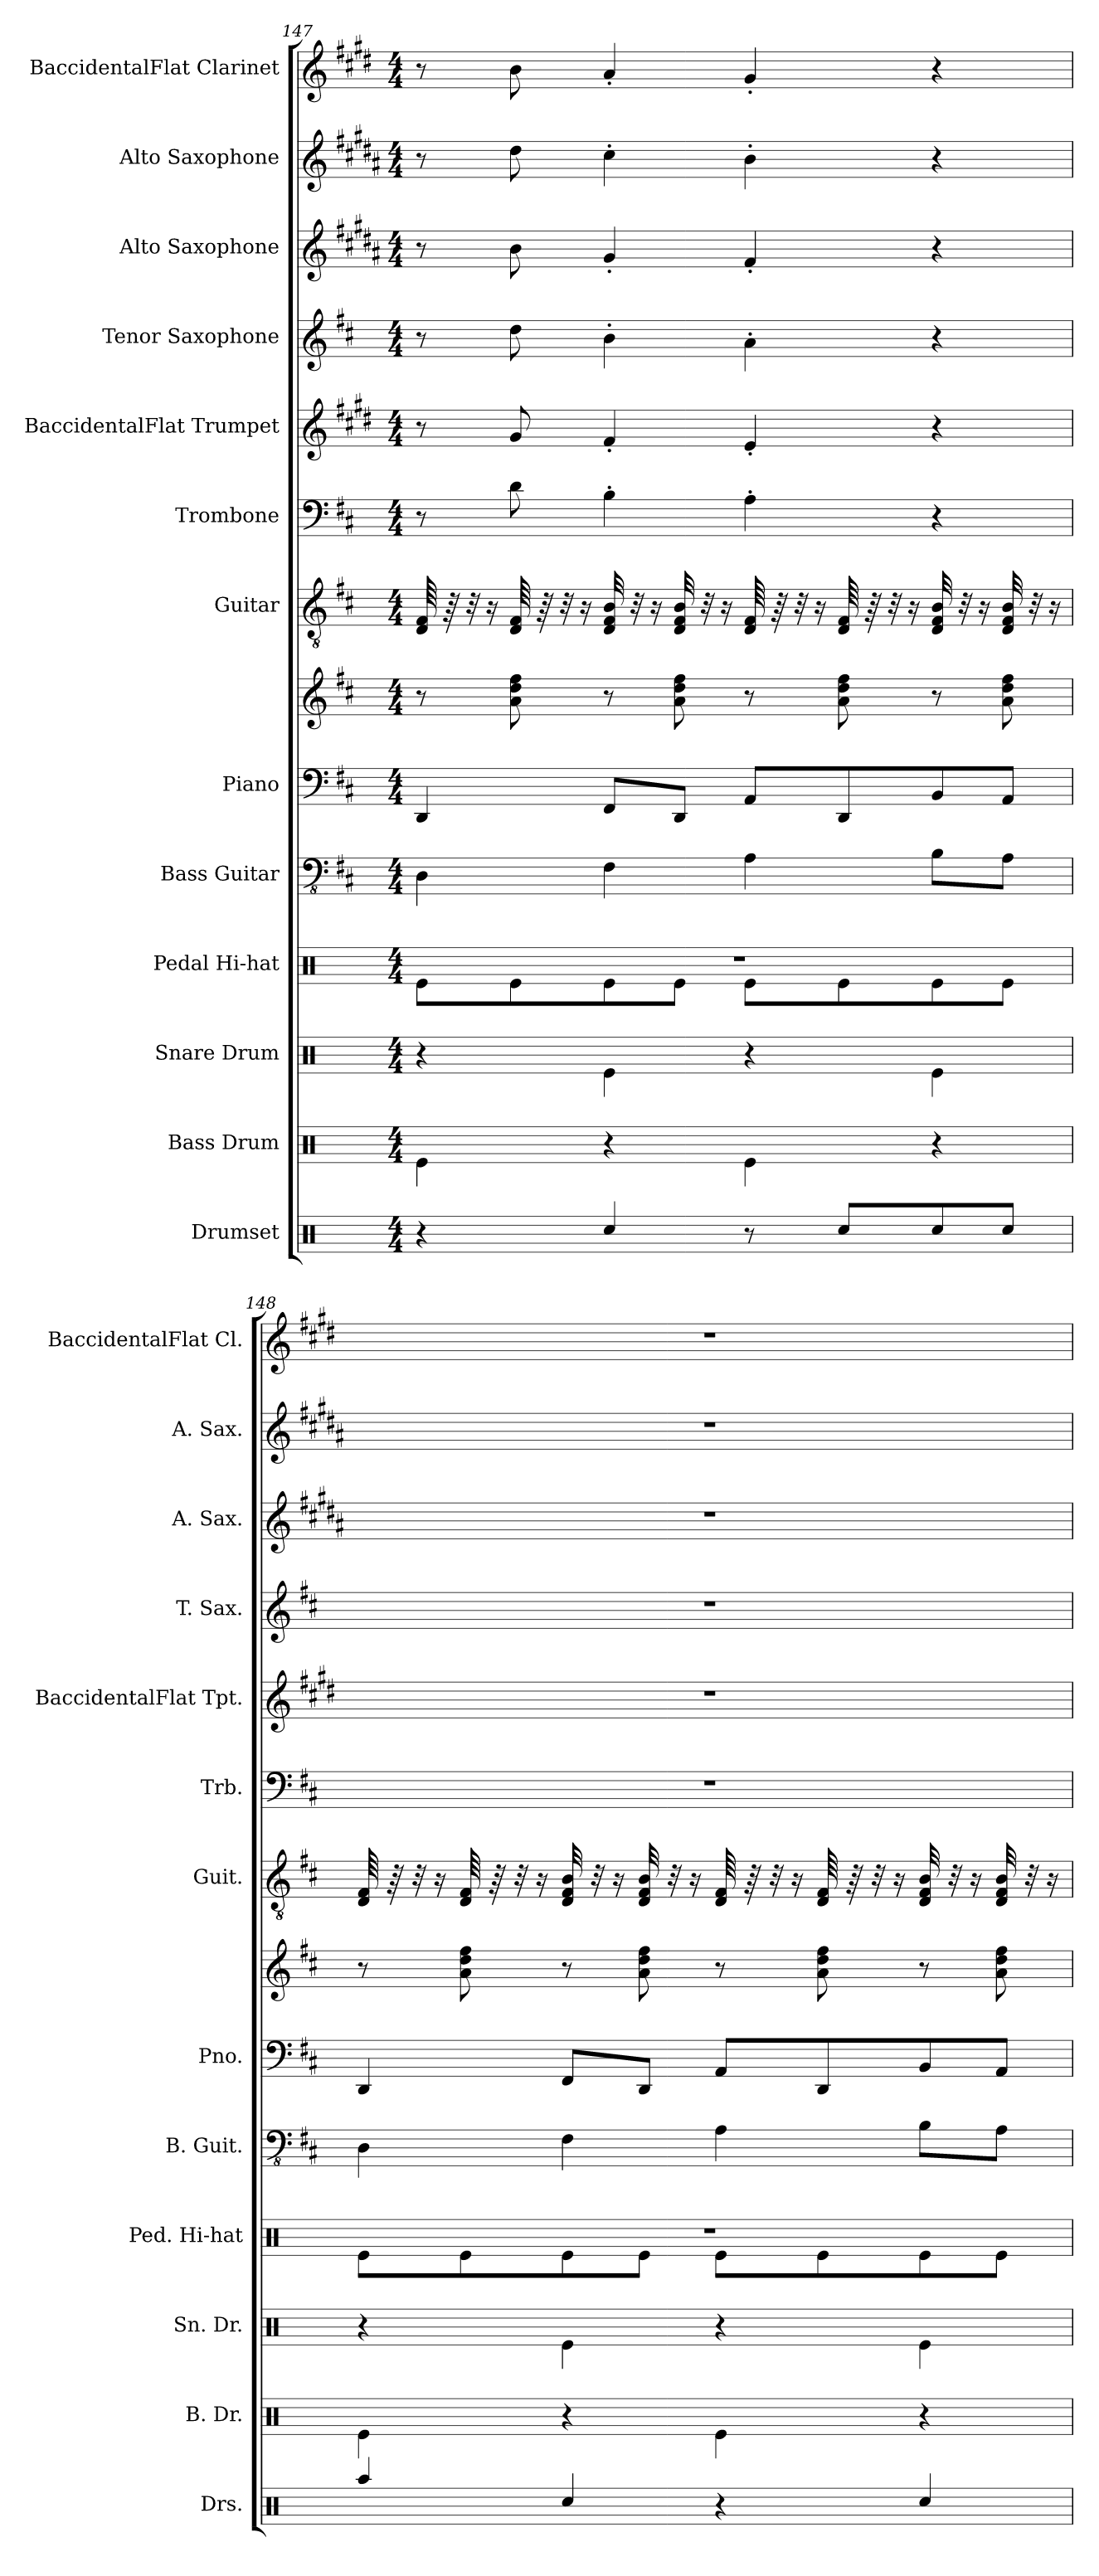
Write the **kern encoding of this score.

**kern	**kern	**kern	**kern	**kern	**kern	**kern	**kern	**kern	**kern	**kern	**kern	**kern	**kern
*part13	*part12	*part11	*part10	*part9	*part8	*part8	*part7	*part6	*part5	*part4	*part3	*part2	*part1
*staff14	*staff13	*staff12	*staff11	*staff10	*staff9	*staff8	*staff7	*staff6	*staff5	*staff4	*staff3	*staff2	*staff1
*I"Drumset	*I"Bass Drum	*I"Snare Drum	*I"Pedal Hi-hat	*I"Bass Guitar	*I"Piano	*	*I"Guitar	*I"Trombone	*I"BaccidentalFlat Trumpet	*I"Tenor Saxophone	*I"Alto Saxophone	*I"Alto Saxophone	*I"BaccidentalFlat Clarinet
*I'Drs.	*I'B. Dr.	*I'Sn. Dr.	*I'Ped. Hi-hat	*I'B. Guit.	*I'Pno.	*	*I'Guit.	*I'Trb.	*I'BaccidentalFlat Tpt.	*I'T. Sax.	*I'A. Sax.	*I'A. Sax.	*I'BaccidentalFlat Cl.
!!LO:PB:g=z
*clefX	*clefX	*clefX	*clefX	*clefFv4	*clefF4	*clefG2	*clefGv2	*clefF4	*clefG2	*clefG2	*clefG2	*clefG2	*clefG2
*	*	*	*	*	*	*	*	*	*ITrd1c2	*ITrd8c14	*ITrd5c9	*ITrd5c9	*ITrd1c2
*k[]	*k[]	*k[]	*k[]	*k[f#c#]	*k[f#c#]	*k[f#c#]	*k[f#c#]	*k[f#c#]	*k[f#c#]	*k[f#c#]	*k[f#c#]	*k[f#c#]	*k[f#c#]
*M4/4	*M4/4	*M4/4	*M4/4	*M4/4	*M4/4	*M4/4	*M4/4	*M4/4	*M4/4	*M4/4	*M4/4	*M4/4	*M4/4
=147	=147	=147	=147	=147	=147	=147	=147	=147	=147	=147	=147	=147	=147
*	*	*	*^	*	*	*	*	*	*	*	*	*	*
4r	4Re\	4r	1r	8Re\L	4DD\	4DD/	8r	64D/ 64F#/	8r	8r	8r	8r	8r	8r
.	.	.	.	.	.	.	.	64r	.	.	.	.	.	.
.	.	.	.	.	.	.	.	32r	.	.	.	.	.	.
.	.	.	.	.	.	.	.	16r	.	.	.	.	.	.
.	.	.	.	8Re\	.	.	8a\ 8dd\ 8ff#\	64D/ 64F#/	8d\	8f#/	8d\	8d\	8f#\	8a\
.	.	.	.	.	.	.	.	64r	.	.	.	.	.	.
.	.	.	.	.	.	.	.	32r	.	.	.	.	.	.
.	.	.	.	.	.	.	.	16r	.	.	.	.	.	.
4Rcc/	4r	4Re\	.	8Re\	4FF#\	8FF#/L	8r	32D/ 32F#/ 32B/	4B'\	4e'/	4B'\	4B'/	4e'\	4g'/
.	.	.	.	.	.	.	.	32r	.	.	.	.	.	.
.	.	.	.	.	.	.	.	16r	.	.	.	.	.	.
.	.	.	.	8Re\J	.	8DD/J	8a\ 8dd\ 8ff#\	32D/ 32F#/ 32B/	.	.	.	.	.	.
.	.	.	.	.	.	.	.	32r	.	.	.	.	.	.
.	.	.	.	.	.	.	.	16r	.	.	.	.	.	.
8r	4Re\	4r	.	8Re\L	4AA\	8AA/L	8r	64D/ 64F#/	4A'\	4d'/	4A'\	4A'/	4d'\	4f#'/
.	.	.	.	.	.	.	.	64r	.	.	.	.	.	.
.	.	.	.	.	.	.	.	32r	.	.	.	.	.	.
.	.	.	.	.	.	.	.	16r	.	.	.	.	.	.
8Rcc/L	.	.	.	8Re\	.	8DD/	8a\ 8dd\ 8ff#\	64D/ 64F#/	.	.	.	.	.	.
.	.	.	.	.	.	.	.	64r	.	.	.	.	.	.
.	.	.	.	.	.	.	.	32r	.	.	.	.	.	.
.	.	.	.	.	.	.	.	16r	.	.	.	.	.	.
8Rcc/	4r	4Re\	.	8Re\	8BB\L	8BB/	8r	32D/ 32F#/ 32B/	4r	4r	4r	4r	4r	4r
.	.	.	.	.	.	.	.	32r	.	.	.	.	.	.
.	.	.	.	.	.	.	.	16r	.	.	.	.	.	.
8Rcc/J	.	.	.	8Re\J	8AA\J	8AA/J	8a\ 8dd\ 8ff#\	32D/ 32F#/ 32B/	.	.	.	.	.	.
.	.	.	.	.	.	.	.	32r	.	.	.	.	.	.
.	.	.	.	.	.	.	.	16r	.	.	.	.	.	.
!!LO:PB:g=z
=148	=148	=148	=148	=148	=148	=148	=148	=148	=148	=148	=148	=148	=148	=148
4Raa/	4Re\	4r	1r	8Re\L	4DD\	4DD/	8r	64D/ 64F#/	1r	1r	1r	1r	1r	1r
.	.	.	.	.	.	.	.	64r	.	.	.	.	.	.
.	.	.	.	.	.	.	.	32r	.	.	.	.	.	.
.	.	.	.	.	.	.	.	16r	.	.	.	.	.	.
.	.	.	.	8Re\	.	.	8a\ 8dd\ 8ff#\	64D/ 64F#/	.	.	.	.	.	.
.	.	.	.	.	.	.	.	64r	.	.	.	.	.	.
.	.	.	.	.	.	.	.	32r	.	.	.	.	.	.
.	.	.	.	.	.	.	.	16r	.	.	.	.	.	.
4Rcc/	4r	4Re\	.	8Re\	4FF#\	8FF#/L	8r	32D/ 32F#/ 32B/	.	.	.	.	.	.
.	.	.	.	.	.	.	.	32r	.	.	.	.	.	.
.	.	.	.	.	.	.	.	16r	.	.	.	.	.	.
.	.	.	.	8Re\J	.	8DD/J	8a\ 8dd\ 8ff#\	32D/ 32F#/ 32B/	.	.	.	.	.	.
.	.	.	.	.	.	.	.	32r	.	.	.	.	.	.
.	.	.	.	.	.	.	.	16r	.	.	.	.	.	.
4r	4Re\	4r	.	8Re\L	4AA\	8AA/L	8r	64D/ 64F#/	.	.	.	.	.	.
.	.	.	.	.	.	.	.	64r	.	.	.	.	.	.
.	.	.	.	.	.	.	.	32r	.	.	.	.	.	.
.	.	.	.	.	.	.	.	16r	.	.	.	.	.	.
.	.	.	.	8Re\	.	8DD/	8a\ 8dd\ 8ff#\	64D/ 64F#/	.	.	.	.	.	.
.	.	.	.	.	.	.	.	64r	.	.	.	.	.	.
.	.	.	.	.	.	.	.	32r	.	.	.	.	.	.
.	.	.	.	.	.	.	.	16r	.	.	.	.	.	.
4Rcc/	4r	4Re\	.	8Re\	8BB\L	8BB/	8r	32D/ 32F#/ 32B/	.	.	.	.	.	.
.	.	.	.	.	.	.	.	32r	.	.	.	.	.	.
.	.	.	.	.	.	.	.	16r	.	.	.	.	.	.
.	.	.	.	8Re\J	8AA\J	8AA/J	8a\ 8dd\ 8ff#\	32D/ 32F#/ 32B/	.	.	.	.	.	.
.	.	.	.	.	.	.	.	32r	.	.	.	.	.	.
.	.	.	.	.	.	.	.	16r	.	.	.	.	.	.
*	*	*	*v	*v	*	*	*	*	*	*	*	*	*	*
=	=	=	=	=	=	=	=	=	=	=	=	=	=
*-	*-	*-	*-	*-	*-	*-	*-	*-	*-	*-	*-	*-	*-
